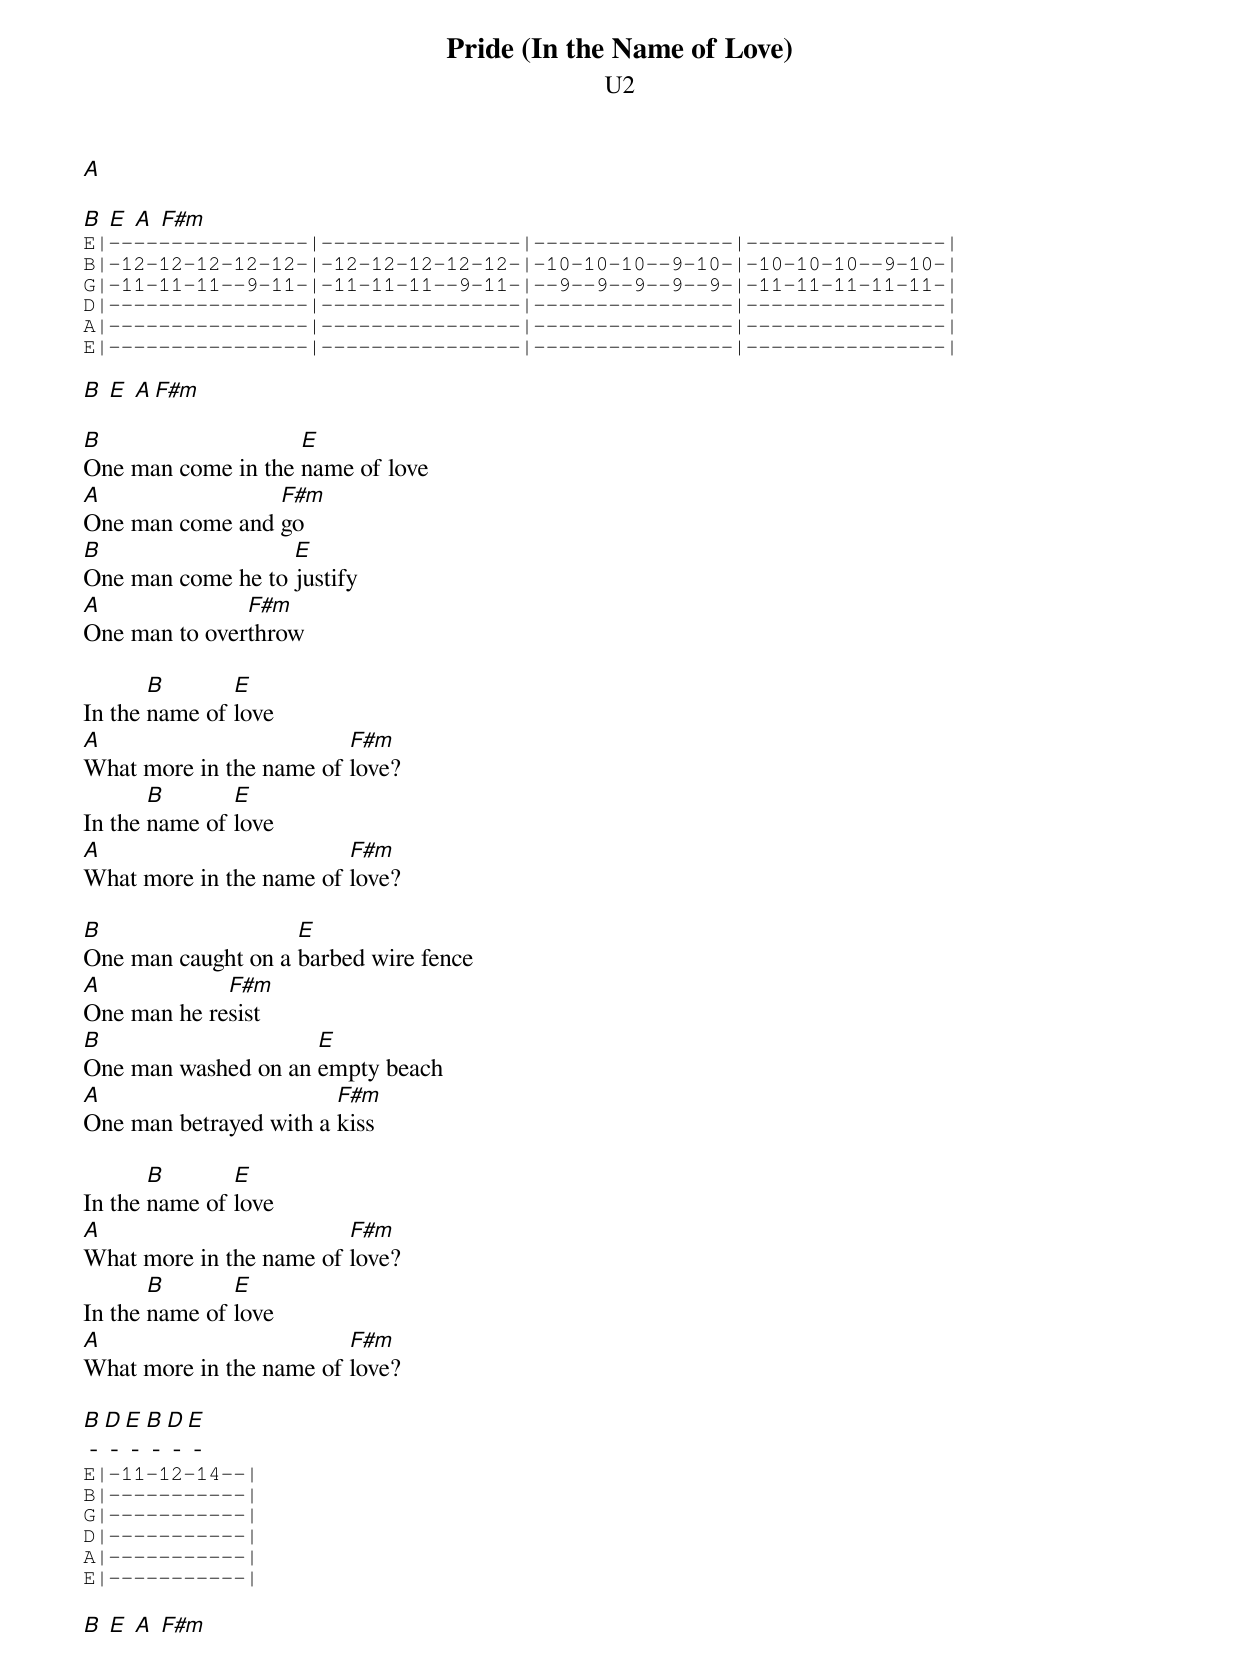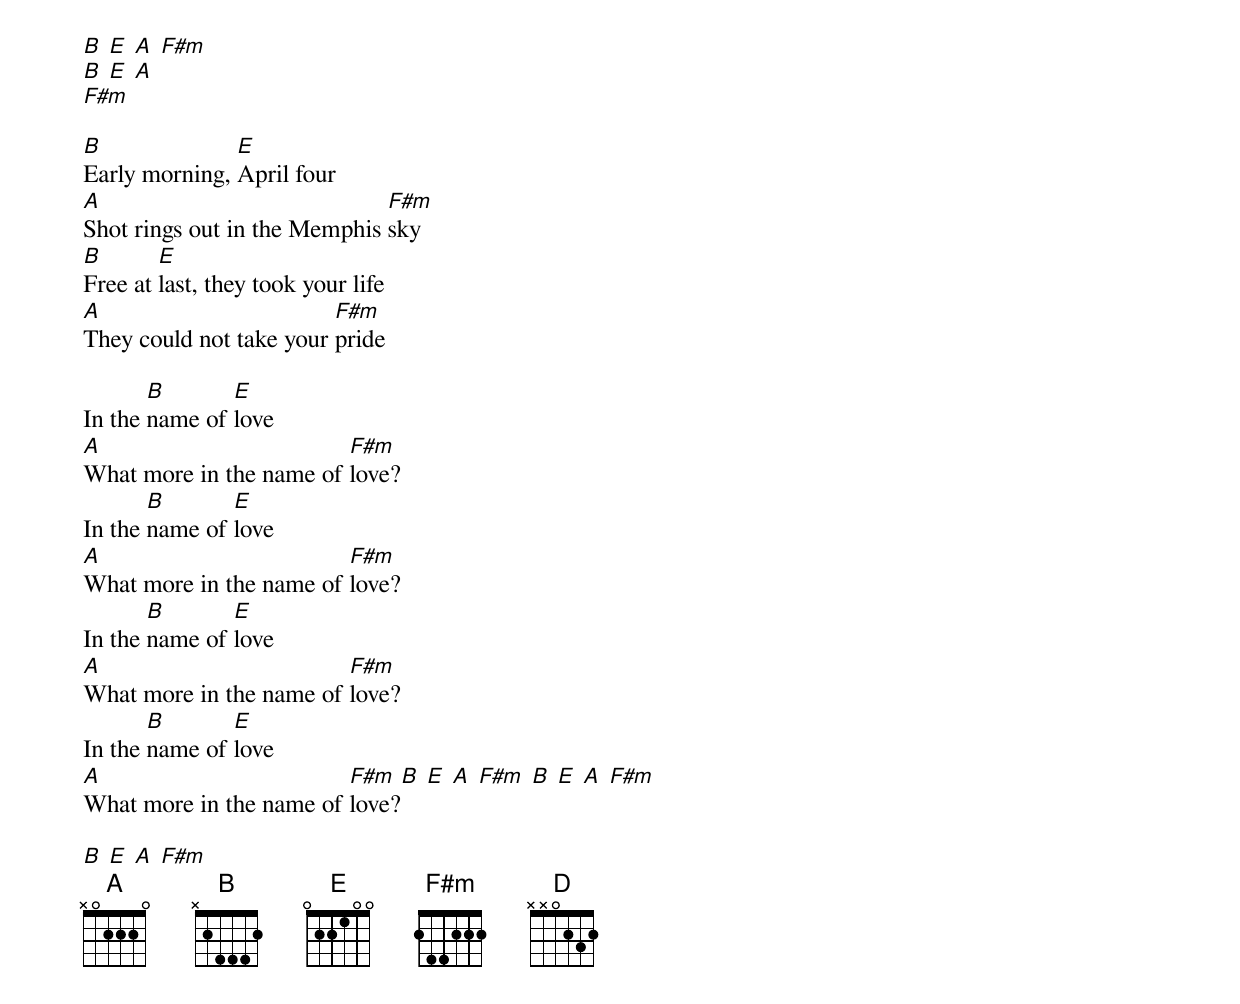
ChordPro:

{t: Pride (In the Name of Love)}
{st: U2}
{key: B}

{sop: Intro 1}
[A]
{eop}

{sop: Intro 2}
[B] [E] [A] [F#m]
{sot}
E|----------------|----------------|----------------|----------------|
B|-12-12-12-12-12-|-12-12-12-12-12-|-10-10-10--9-10-|-10-10-10--9-10-|
G|-11-11-11--9-11-|-11-11-11--9-11-|--9--9--9--9--9-|-11-11-11-11-11-|
D|----------------|----------------|----------------|----------------|
A|----------------|----------------|----------------|----------------|
E|----------------|----------------|----------------|----------------|

{eot}
[B] [E] [A][F#m]
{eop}

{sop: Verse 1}
[B]One man come in the [E]name of love
[A]One man come and [F#m]go
[B]One man come he to [E]justify
[A]One man to over[F#m]throw
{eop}

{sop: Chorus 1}
In the [B]name of [E]love
[A]What more in the name of [F#m]love?
In the [B]name of [E]love
[A]What more in the name of [F#m]love?
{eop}

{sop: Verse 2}
[B]One man caught on a [E]barbed wire fence
[A]One man he re[F#m]sist
[B]One man washed on an [E]empty beach
[A]One man betrayed with a [F#m]kiss
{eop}

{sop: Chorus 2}
In the [B]name of [E]love
[A]What more in the name of [F#m]love?
In the [B]name of [E]love
[A]What more in the name of [F#m]love?
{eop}

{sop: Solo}
[B] - [D] - [E] - [B] - [D] - [E] -
{sot}
E|-11-12-14--|
B|-----------|
G|-----------|
D|-----------|
A|-----------|
E|-----------|
{eot}
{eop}

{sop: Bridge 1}
[B] [E] [A] [F#m]
[B] [E] [A] [F#m]
[B] [E] [A]
[F#m]
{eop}

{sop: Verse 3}
[B]Early morning, [E]April four
[A]Shot rings out in the Memphis [F#m]sky
[B]Free at [E]last, they took your life
[A]They could not take your [F#m]pride
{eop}

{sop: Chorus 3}
In the [B]name of [E]love
[A]What more in the name of [F#m]love?
In the [B]name of [E]love
[A]What more in the name of [F#m]love?
In the [B]name of [E]love
[A]What more in the name of [F#m]love?
In the [B]name of [E]love
[A]What more in the name of [F#m]love?[B] [E] [A] [F#m] [B] [E] [A] [F#m]
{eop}

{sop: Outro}
[B] [E] [A] [F#m]
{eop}
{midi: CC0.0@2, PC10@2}
